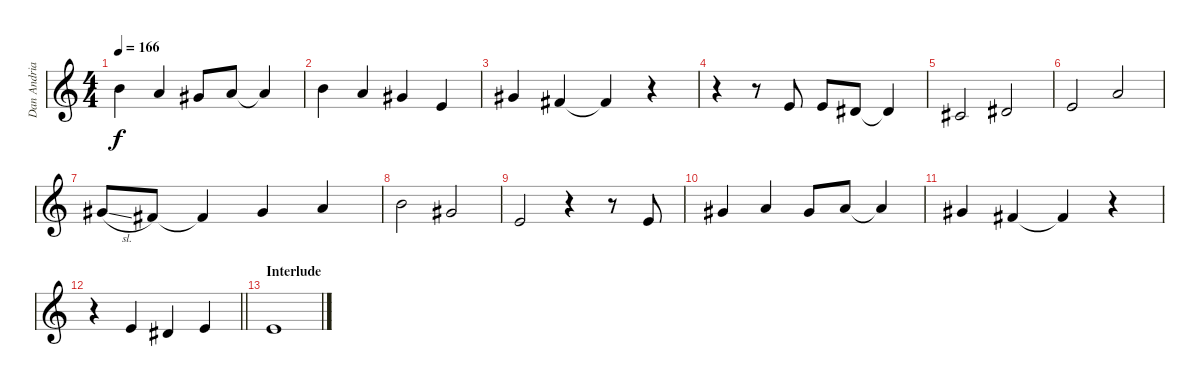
\track ("Dan Andriano - Vocals" "Dan Andria") {instrument distortionguitar}
\staff {score}
\tuning (E4 B3 G3 D3 A2 E2) {hide}
\ts (4 4)
\tempo 166
\clef g2
\ks c
9.4.4{dy f} 7.4.4 6.4.8 7.4.8 7.4{t}.4 |
9.4.4 7.4.4 6.4.4 2.4.4 |
6.4.4 4.4.4 4.4{t}.4 r.4 |
r.4 r.8 2.4.8 2.4.8 1.4.8 1.4{t}.4 |
4.5.2 1.4.2 |
2.4.2 7.4.2 |
6.4{sl}.8 4.4.8 4.4{t}.4 6.4.4 7.4.4 |
9.4.2 6.4.2 |
2.4.2 r.4 r.8 2.4.8 |
6.4.4 7.4.4 6.4.8 7.4.8 7.4{t}.4 |
6.4.4 4.4.4 4.4{t}.4 r.4 |
\barLineRight lightlight
r.4 2.4.4 1.4.4 2.4.4 |
\section ("" "Interlude")
2.4.1
